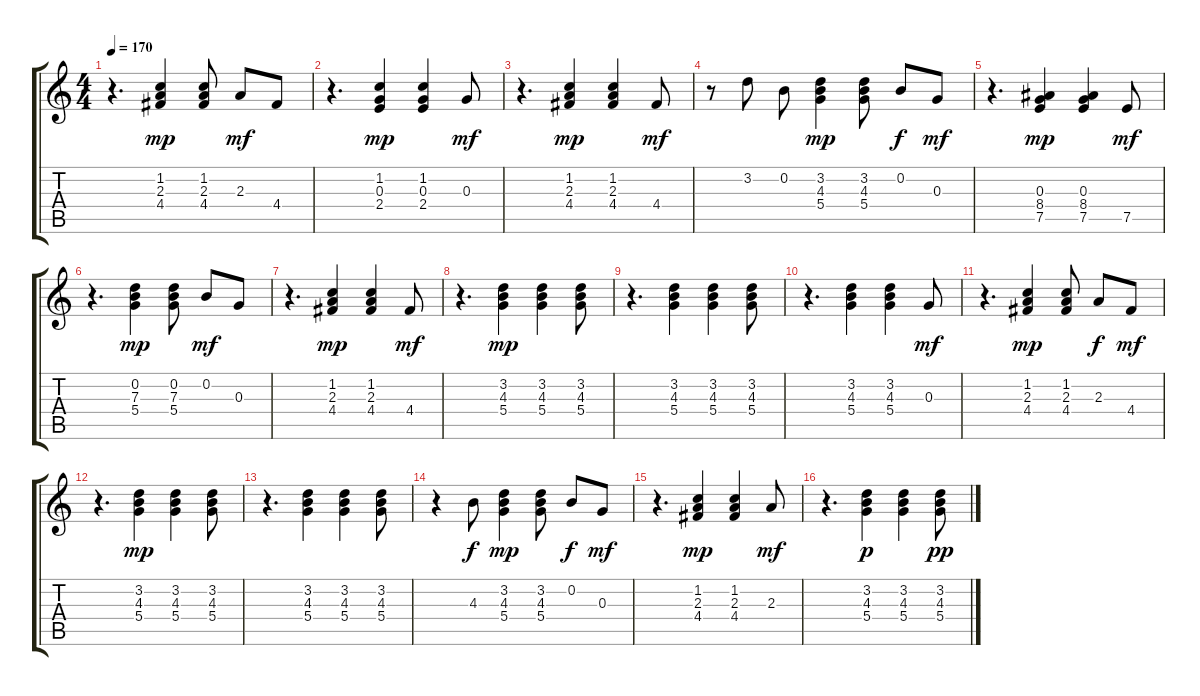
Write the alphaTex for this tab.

\track "" {instrument acousticguitarsteel}
\staff {score tabs}
\tuning (E4 B3 G3 D3 A2 E2) {hide}
\ts (4 4)
\tempo 170
\clef g2
\ks c
r.4{d dy mp} (1.2 2.3 4.4).4 (1.2 2.3 4.4).8 2.3.8{dy mf} 4.4.8 |
r.4{d} (1.2 0.3 2.4).4{dy mp} (1.2 0.3 2.4).4 0.3.8{dy mf} |
r.4{d} (1.2 2.3 4.4).4{dy mp} (1.2 2.3 4.4).4 4.4.8{dy mf} |
r.8 3.2.8 0.2.8 (3.2 4.3 5.4).4{dy mp} (3.2 4.3 5.4).8 0.2.8{dy f} 0.3.8{dy mf} |
r.4{d} (0.3 8.4 7.5).4{dy mp} (0.3 8.4 7.5).4 7.5.8{dy mf} |
r.4{d} (0.2 7.3 5.4).4{dy mp} (0.2 7.3 5.4).8 0.2.8{dy mf} 0.3.8 |
r.4{d} (1.2 2.3 4.4).4{dy mp} (1.2 2.3 4.4).4 4.4.8{dy mf} |
r.4{d} (3.2 4.3 5.4).4{dy mp} (3.2 4.3 5.4).4 (3.2 4.3 5.4).8 |
r.4{d} (3.2 4.3 5.4).4 (3.2 4.3 5.4).4 (3.2 4.3 5.4).8 |
r.4{d} (3.2 4.3 5.4).4 (3.2 4.3 5.4).4 0.3.8{dy mf} |
r.4{d} (1.2 2.3 4.4).4{dy mp} (1.2 2.3 4.4).8 2.3.8{dy f} 4.4.8{dy mf} |
r.4{d} (3.2 4.3 5.4).4{dy mp} (3.2 4.3 5.4).4 (3.2 4.3 5.4).8 |
r.4{d} (3.2 4.3 5.4).4 (3.2 4.3 5.4).4 (3.2 4.3 5.4).8 |
r.4 4.3.8{dy f} (3.2 4.3 5.4).4{dy mp} (3.2 4.3 5.4).8 0.2.8{dy f} 0.3.8{dy mf} |
r.4{d} (1.2 2.3 4.4).4{dy mp} (1.2 2.3 4.4).4 2.3.8{dy mf} |
r.4{d} (3.2 4.3 5.4).4{dy p} (3.2 4.3 5.4).4 (3.2 4.3 5.4).8{dy pp}
